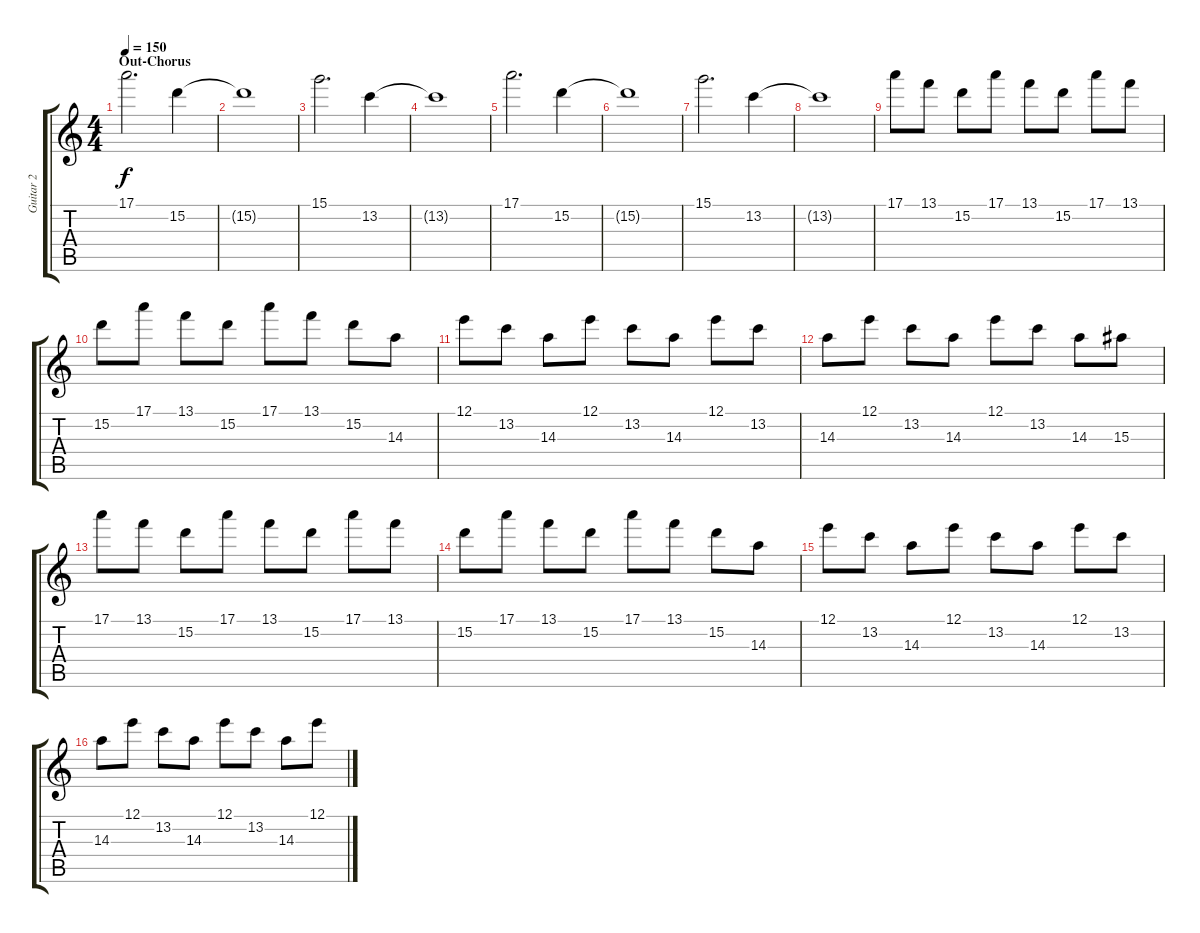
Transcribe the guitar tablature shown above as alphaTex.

\track ("Guitar 2" "Guitar 2") {instrument acousticguitarnylon}
\staff {score tabs}
\tuning (E4 B3 G3 D3 A2 D2) {hide}
\ts (4 4)
\section ("" "Out-Chorus")
\tempo 150
\clef g2
\ks c
17.1.2{d dy f volume 5 instrument distortionguitar} 15.2.4 |
15.2{t}.1 |
15.1.2{d} 13.2.4 |
13.2{t}.1 |
17.1.2{d} 15.2.4 |
15.2{t}.1 |
15.1.2{d} 13.2.4 |
13.2{t}.1 |
17.1.8 13.1.8 15.2.8 17.1.8 13.1.8 15.2.8 17.1.8 13.1.8 |
15.2.8 17.1.8 13.1.8 15.2.8 17.1.8 13.1.8 15.2.8 14.3.8 |
12.1.8 13.2.8 14.3.8 12.1.8 13.2.8 14.3.8 12.1.8 13.2.8 |
14.3.8 12.1.8 13.2.8 14.3.8 12.1.8 13.2.8 14.3.8 15.3.8 |
17.1.8 13.1.8 15.2.8 17.1.8 13.1.8 15.2.8 17.1.8 13.1.8 |
15.2.8 17.1.8 13.1.8 15.2.8 17.1.8 13.1.8 15.2.8 14.3.8 |
12.1.8 13.2.8 14.3.8 12.1.8 13.2.8 14.3.8 12.1.8 13.2.8 |
14.3.8 12.1.8 13.2.8 14.3.8 12.1.8 13.2.8 14.3.8 12.1.8
